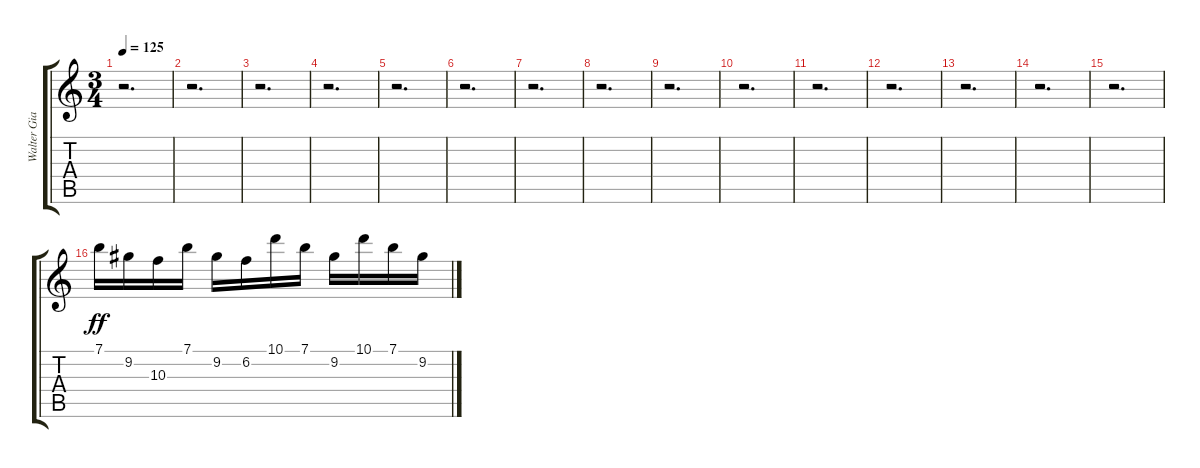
\track ("Walter Giardino Solos" "Walter Gia") {instrument overdrivenguitar}
\staff {score tabs}
\tuning (E4 B3 G3 D3 A2 E2) {hide}
\ts (3 4)
\tempo 125
\clef g2
\ks c
r.2{d dy f} |
r.2{d} |
r.2{d} |
r.2{d} |
r.2{d} |
r.2{d} |
r.2{d} |
r.2{d} |
r.2{d} |
r.2{d} |
r.2{d} |
r.2{d} |
r.2{d} |
r.2{d} |
r.2{d} |
7.1.16{dy ff} 9.2.16 10.3.16 7.1.16 9.2.16 6.2.16 10.1.16 7.1.16 9.2.16 10.1.16 7.1.16 9.2.16
